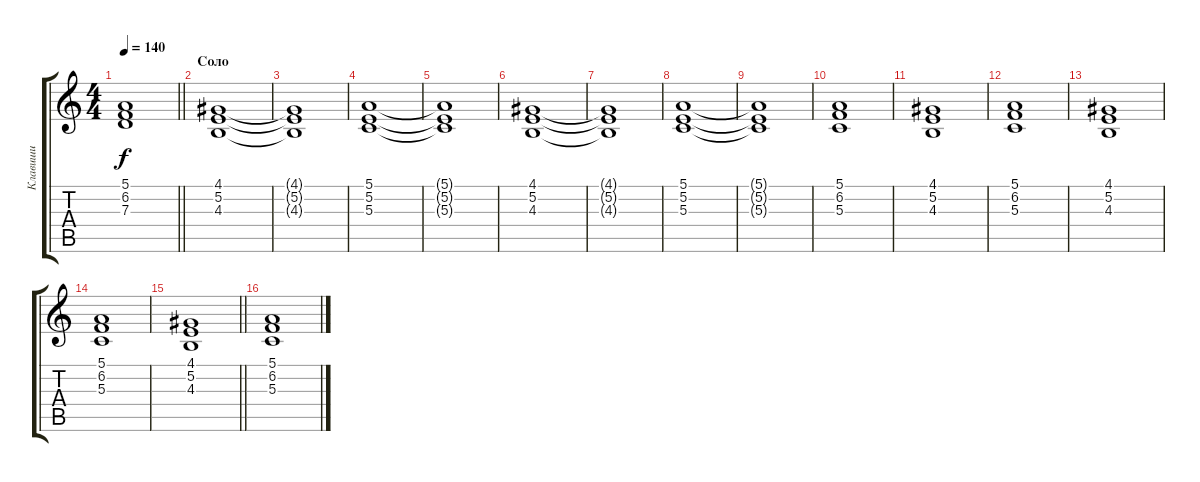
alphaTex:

\track ("Клавиши" "Клавиши") {instrument stringensemble1}
\staff {score tabs}
\tuning (E4 B3 G3 D3 A2 E2) {hide}
\ts (4 4)
\tempo 140
\clef g2
\barLineRight lightlight
\ks c
(5.1 6.2 7.3).1{dy f} |
\section ("" "Соло")
(4.1 5.2 4.3).1 |
(4.1{t} 5.2{t} 4.3{t}).1 |
(5.1 5.2 5.3).1 |
(5.1{t} 5.2{t} 5.3{t}).1 |
(4.1 5.2 4.3).1 |
(4.1{t} 5.2{t} 4.3{t}).1 |
(5.1 5.2 5.3).1 |
(5.1{t} 5.2{t} 5.3{t}).1 |
(5.1 6.2 5.3).1 |
(4.1 5.2 4.3).1 |
(5.1 6.2 5.3).1 |
(4.1 5.2 4.3).1 |
(5.1 6.2 5.3).1 |
\barLineRight lightlight
(4.1 5.2 4.3).1 |
(5.1 6.2 5.3).1
